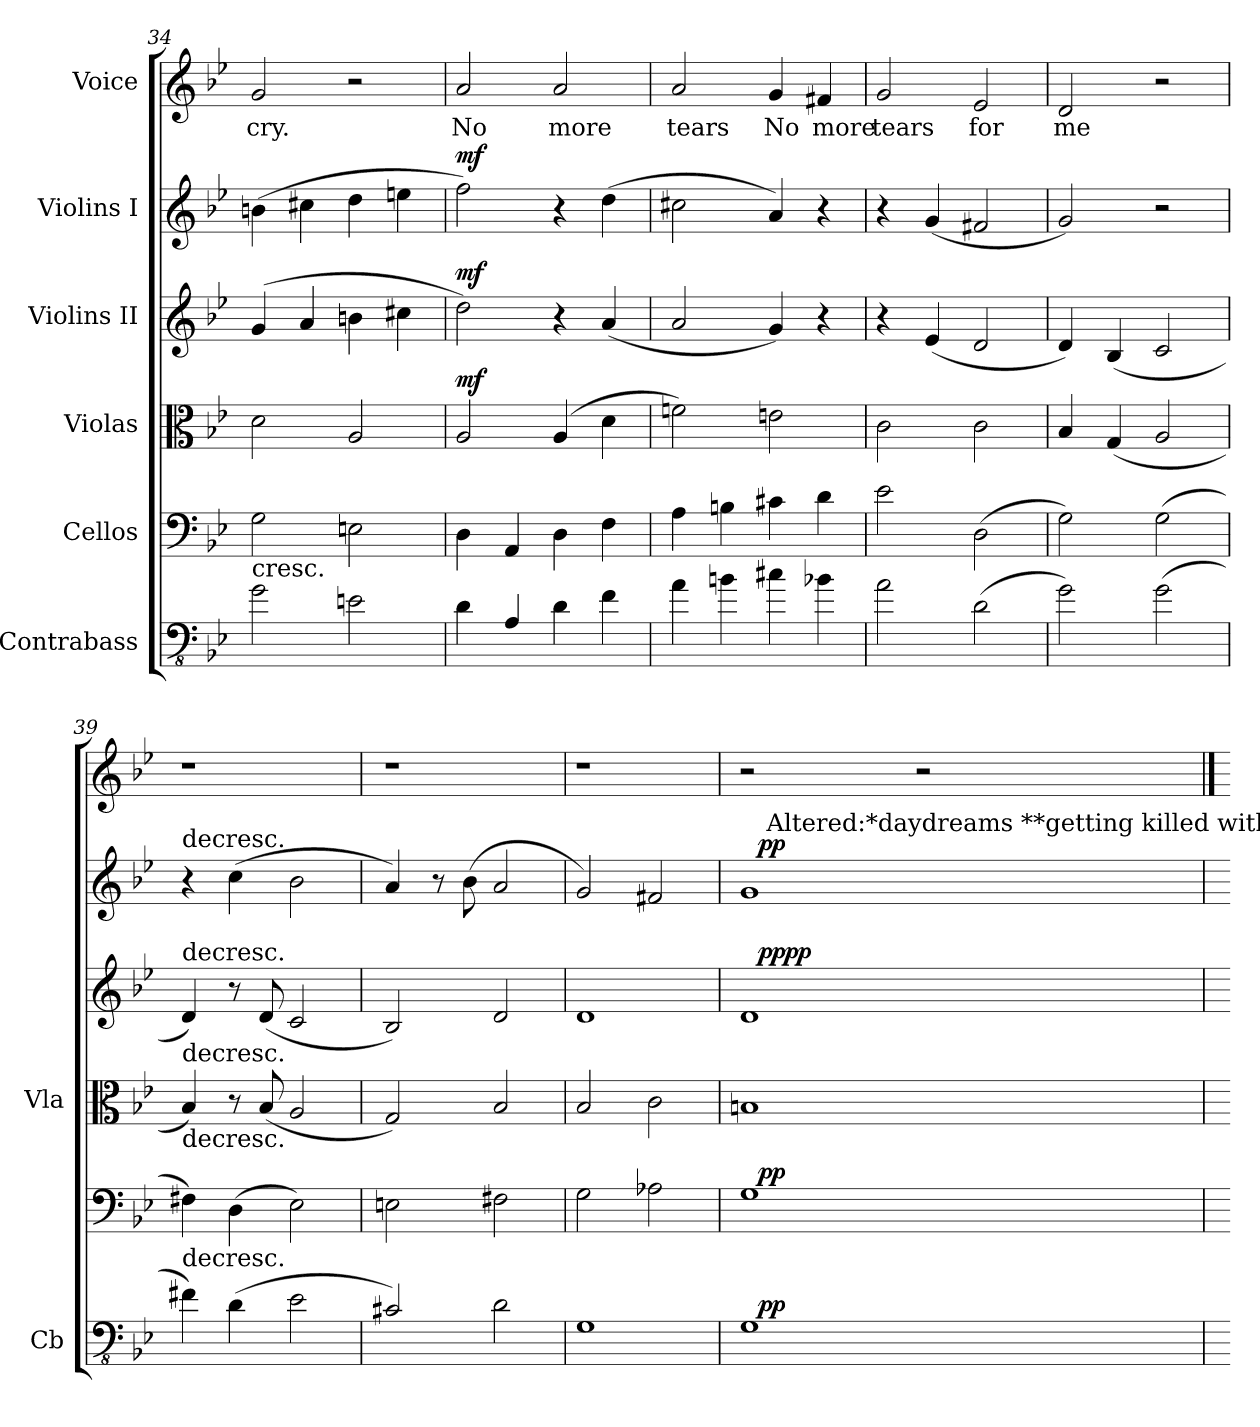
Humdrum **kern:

**kern	**dynam	**kern	**dynam	**kern	**dynam	**kern	**dynam	**kern	**dynam	**kern	**text
*part6	*part6	*part5	*part5	*part4	*part4	*part3	*part3	*part2	*part2	*part1	*part1
*staff6	*staff6	*staff5	*staff5	*staff4	*staff4	*staff3	*staff3	*staff2	*staff2	*staff1	*staff1
*I"Contrabass	*	*I"Cellos	*	*I"Violas	*	*I"Violins II	*	*I"Violins I	*	*I"Voice	*
*I'Cb	*	*	*	*I'Vla	*	*	*	*	*	*	*
*clefFv4	*	*clefF4	*	*clefC3	*	*clefG2	*	*clefG2	*	*clefG2	*
*ITrd7c12	*	*	*	*	*	*	*	*	*	*	*
*k[b-e-]	*	*k[b-e-]	*	*k[b-e-]	*	*k[b-e-]	*	*k[b-e-]	*	*k[b-e-]	*
*B-:	*	*B-:	*	*B-:	*	*B-:	*	*B-:	*	*B-:	*
=34	=34	=34	=34	=34	=34	=34	=34	=34	=34	=34	=34
!LO:TX:a:t=cresc.	!	!	!	!	!	!	!	!	!	!	!
!	!	!	!	!	!	!	!	!	!	!	!LO:LY:b
2GG\	.	2G\	.	2d\	.	(<4g/	.	(>4bn\	.	2g/	cry.
.	.	.	.	.	.	4a/	.	4cc#X\	.	.	.
2EEn\	.	2En\	.	2A/	.	4bn\	.	4dd\	.	2r	.
.	.	.	.	.	.	4cc#X\	.	4een\	.	.	.
=35	=35	=35	=35	=35	=35	=35	=35	=35	=35	=35	=35
!	!	!	!LO:DY:a	!	!	!	!	!	!	!	!LO:LY:b:cj
!	!	!	!LO:DY:n=1:b	!	!LO:DY:a	!	!LO:DY:a	!	!LO:DY:a	!	!
4DD\	.	4D\	mf mf	2A/	mf	2dd\)	mf	2ff\)	mf	2a/	No
4AAA/	.	4AA/	.	.	.	.	.	.	.	.	.
!	!	!	!	!	!	!	!	!	!	!	!LO:LY:b
4DD\	.	4D\	.	(<4A/	.	4r	.	4r	.	2a/	more
4FF\	.	4F\	.	4d\	.	(<4a/	.	(>4dd\	.	.	.
=36	=36	=36	=36	=36	=36	=36	=36	=36	=36	=36	=36
!	!	!	!	!	!	!	!	!	!	!	!LO:LY:b
4AA\	.	4A\	.	2fn\)	.	2a/	.	2cc#X\	.	2a/	tears
4BBn\	.	4Bn\	.	.	.	.	.	.	.	.	.
!	!	!	!	!	!	!	!	!	!	!	!LO:LY:b:cj
4C#X\	.	4c#X\	.	2en\	.	4g/)	.	4a/)	.	4g/	No
!	!	!	!	!	!	!	!	!	!	!	!LO:LY:b:cj
4BB-X\	.	4d\	.	.	.	4r	.	4r	.	4f#X/	more
=37	=37	=37	=37	=37	=37	=37	=37	=37	=37	=37	=37
!	!	!	!	!	!	!	!	!	!	!	!LO:LY:b
2AA\	.	2e-\	.	2c\	.	4r	.	4r	.	2g/	tears
.	.	.	.	.	.	(<4e-/	.	(<4g/	.	.	.
!	!	!	!	!	!	!	!	!	!	!	!LO:LY:b:cj
(>2DD\	.	(>2D\	.	2c\	.	2d/	.	2f#X/	.	2e-/	for
=38	=38	=38	=38	=38	=38	=38	=38	=38	=38	=38	=38
!	!	!	!	!	!	!	!	!	!	!	!LO:LY:b:cj
2GG\)	.	2G\)	.	4B-/	.	4d/)	.	2g/)	.	2d/	me
.	.	.	.	(<4G/	.	(<4B-/	.	.	.	.	.
(>2GG\	.	(>2G\	.	2A/	.	2c/	.	2r	.	2r	.
=39	=39	=39	=39	=39	=39	=39	=39	=39	=39	=39	=39
!	!	!	!	!	!	!	!	!LO:TX:a:t=decresc.	!	!	!
!	!	!	!	!	!	!LO:TX:a:t=decresc.	!	!	!	!	!
!	!	!	!	!LO:TX:a:t=decresc.	!	!	!	!	!	!	!
!LO:TX:a:t=decresc.	!	!	!	!	!	!	!	!	!	!	!
4FF#X\)	.	4F#X\)	.	4B-/)	.	4d/)	.	4r	.	1r	.
(<4DD\	.	(>4D\	.	8r	.	8r	.	(<4cc\	.	.	.
.	.	.	.	(>8B-/	.	(>8d/	.	.	.	.	.
2EE-\	.	2E-\)	.	2A/	.	2c/	.	2b-\	.	.	.
!	!	!	!	!LO:TX:b:t=decresc.	!	!	!	!	!	!	!
!!LO:PB:g=z
=40	=40	=40	=40	=40	=40	=40	=40	=40	=40	=40	=40
2CC#X/)	.	2En\	.	2G/)	.	2B-/)	.	4a/)	.	1r	.
.	.	.	.	.	.	.	.	8r	.	.	.
.	.	.	.	.	.	.	.	(>8b-\	.	.	.
2DD\	.	2F#X\	.	2B-/	.	2d/	.	2a/	.	.	.
=41	=41	=41	=41	=41	=41	=41	=41	=41	=41	=41	=41
1GGG	.	2G\	.	2B-/	.	1d	.	2g/)	.	1r	.
.	.	2A-X\	.	2c\	.	.	.	2f#X/	.	.	.
=42	=42	=42	=42	=42	=42	=42	=42	=42	=42	=42	=42
*^	*	*^	*	*	*	*^	*	*^	*	*	*
*	*	*	*	*	*	*	*	*	*	*	*	*^	*	*	*
1GGG	32.ryy	.	1G	32.ryy	.	1Bn	.	1d	32.ryy	.	1g	32.ryy	16ryy	.	2r	.
!	!	!LO:DY:a	!	!	!LO:DY:a	!	!	!	!	!LO:DY:a	!	!	!	!	!	!
!	!	!	!	!	!	!	!	!	!	!LO:DY:n=1:b	!	!	!	!LO:DY:a	!	!
.	2ryy	pp	.	2ryy	pp	.	.	.	2ryy	pp pp	.	2ryy	.	pp	.	.
!	!	!	!	!	!	!	!	!	!	!	!	!	!LO:TX:a:t=Altered&colon;*daydreams **getting killed with life's	!	!	!
.	.	.	.	.	.	.	.	.	.	.	.	.	2...ryy	.	.	.
.	.	.	.	.	.	.	.	.	.	.	.	.	.	.	2r	.
.	4ryy	.	.	4ryy	.	.	.	.	4ryy	.	.	4ryy	.	.	.	.
.	8ryy	.	.	8ryy	.	.	.	.	8ryy	.	.	8ryy	.	.	.	.
.	16ryy	.	.	16ryy	.	.	.	.	16ryy	.	.	16ryy	.	.	.	.
.	64ryy	.	.	64ryy	.	.	.	.	64ryy	.	.	64ryy	.	.	.	.
*v	*v	*	*	*	*	*	*	*v	*v	*	*v	*v	*v	*	*	*
*	*	*v	*v	*	*	*	*	*	*	*	*	*
=	==	=	==	=	==	=	==	=	==	==	==
*-	*-	*-	*-	*-	*-	*-	*-	*-	*-	*-	*-
